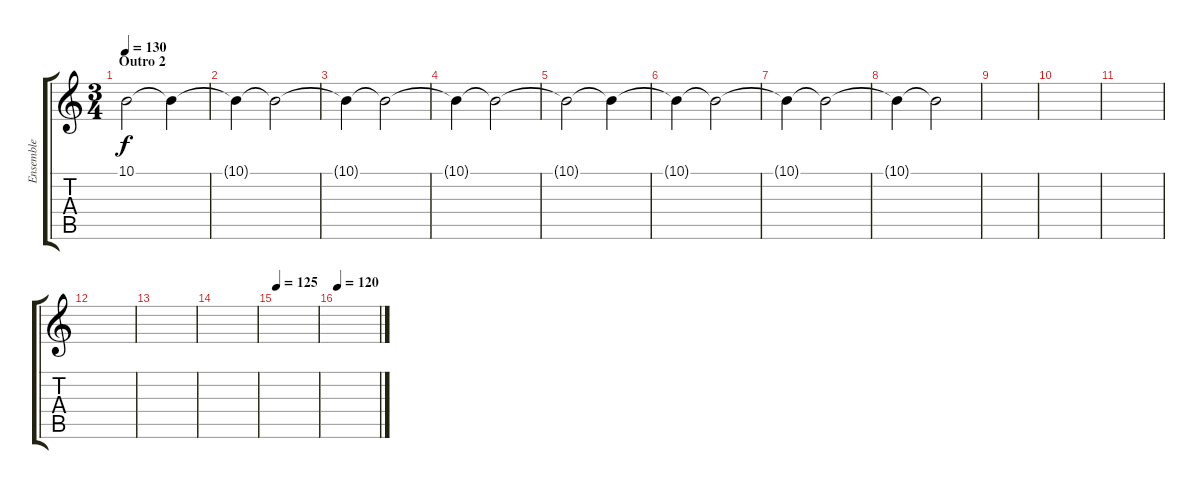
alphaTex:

\track ("Ensemble" "Ensemble") {instrument stringensemble1}
\staff {score tabs}
\tuning (Db4 Ab3 E3 B2 Gb2 B1) {hide}
\ts (3 4)
\section ("" "Outro 2")
\tempo 120
\tempo 130
\clef g2
\ks c
10.1.2{dy f volume 8} 10.1{t}.4 |
10.1{t}.4 10.1{t}.2 |
10.1{t}.4 10.1{t}.2 |
10.1{t}.4 10.1{t}.2 |
10.1{t}.2{volume 0} 10.1{t}.4 |
10.1{t}.4 10.1{t}.2 |
10.1{t}.4 10.1{t}.2 |
10.1{t}.4 10.1{t}.2 |
|
|
|
|
|
|
\tempo 125
|
\tempo 120
